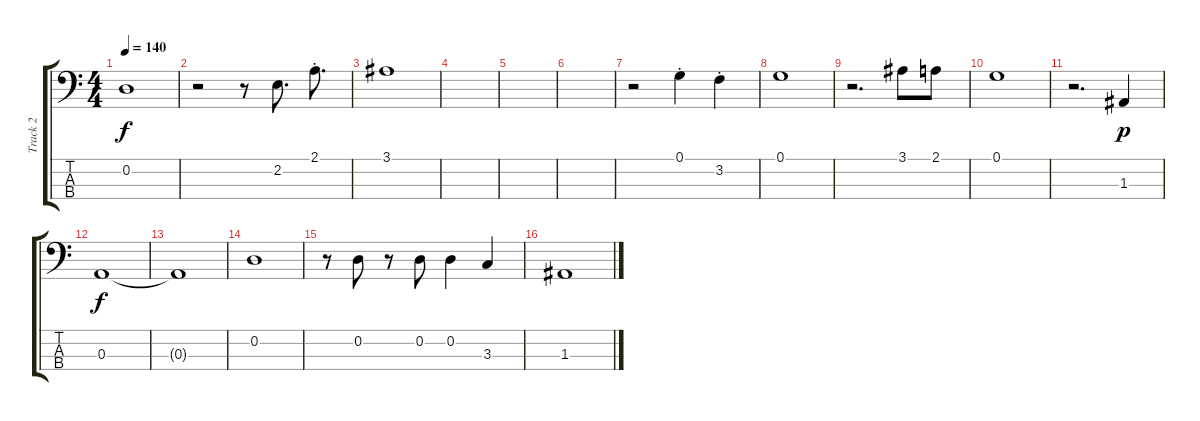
\track ("Track 2" "Track 2") {instrument electricbassfinger}
\staff {score tabs}
\tuning (G2 D2 A1 E1) {hide}
\ts (4 4)
\tempo 140
\clef f4
\ks c
0.2.1{dy f} |
r.2 r.8 2.2.8{d} 2.1{st}.8{d} |
3.1.1 |
|
|
|
r.2 0.1{st}.4 3.2{st}.4 |
0.1.1 |
r.2{d} 3.1.8 2.1.8 |
0.1.1 |
r.2{d} 1.3.4{dy p} |
0.3.1{dy f} |
0.3{t}.1 |
0.2.1 |
r.8 0.2.8 r.8 0.2.8 0.2.4 3.3.4 |
1.3.1
